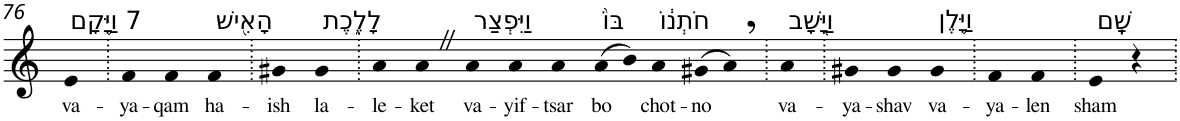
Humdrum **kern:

**kern	**text
*part1	*part1
*staff1	*staff1
*I"Piano	*
*I'Pno	*
!!LO:PB:g=z
*clefG2	*
*k[]	*
=76	=76
!LO:TX:a:t=7 וַיָּ֥קָם	!
!	!LO:LY:b
4e	va-
=77.	=77.
!	!LO:LY:b
4f	-ya-
!	!LO:LY:b
4f	-qam
!LO:TX:a:t=הָאִ֖ישׁ	!
!	!LO:LY:b
4f	ha-
=78.	=78.
!	!LO:LY:b
4g#X	-ish
!LO:TX:a:t=לָלֶ֑כֶת	!
!	!LO:LY:b
4g#	la-
=79.	=79.
!	!LO:LY:b
4a	-le-
!	!LO:LY:b
4aZ	-ket
!LO:TX:a:t=וַיִּפְצַר	!
!	!LO:LY:b
4a	va-
!	!LO:LY:b
4a	-yif-
!	!LO:LY:b
4a	-tsar
!LO:TX:a:t=בּוֹ֙	!
!	!LO:LY:b
(>8a	bo
8b)	.
!LO:TX:a:t=חֹתְנ֔וֹ	!
!	!LO:LY:b
4a	chot-
!	!LO:LY:b
(>8g#X	-no
8a,)	.
=80.	=80.
!LO:TX:a:t=וַיָּ֖שָׁב	!
!	!LO:LY:b
4a	va-
=81.	=81.
!	!LO:LY:b
4g#X	-ya-
!	!LO:LY:b
4g#	-shav
!LO:TX:a:t=וַיָּ֥לֶן	!
!	!LO:LY:b
4g#	va-
=82.	=82.
!	!LO:LY:b
4f	-ya-
!	!LO:LY:b
4f	-len
=83.	=83.
!LO:TX:a:t=שָֽׁם	!
!	!LO:LY:b
4e	sham
4r	.
=.	=.
*-	*-
